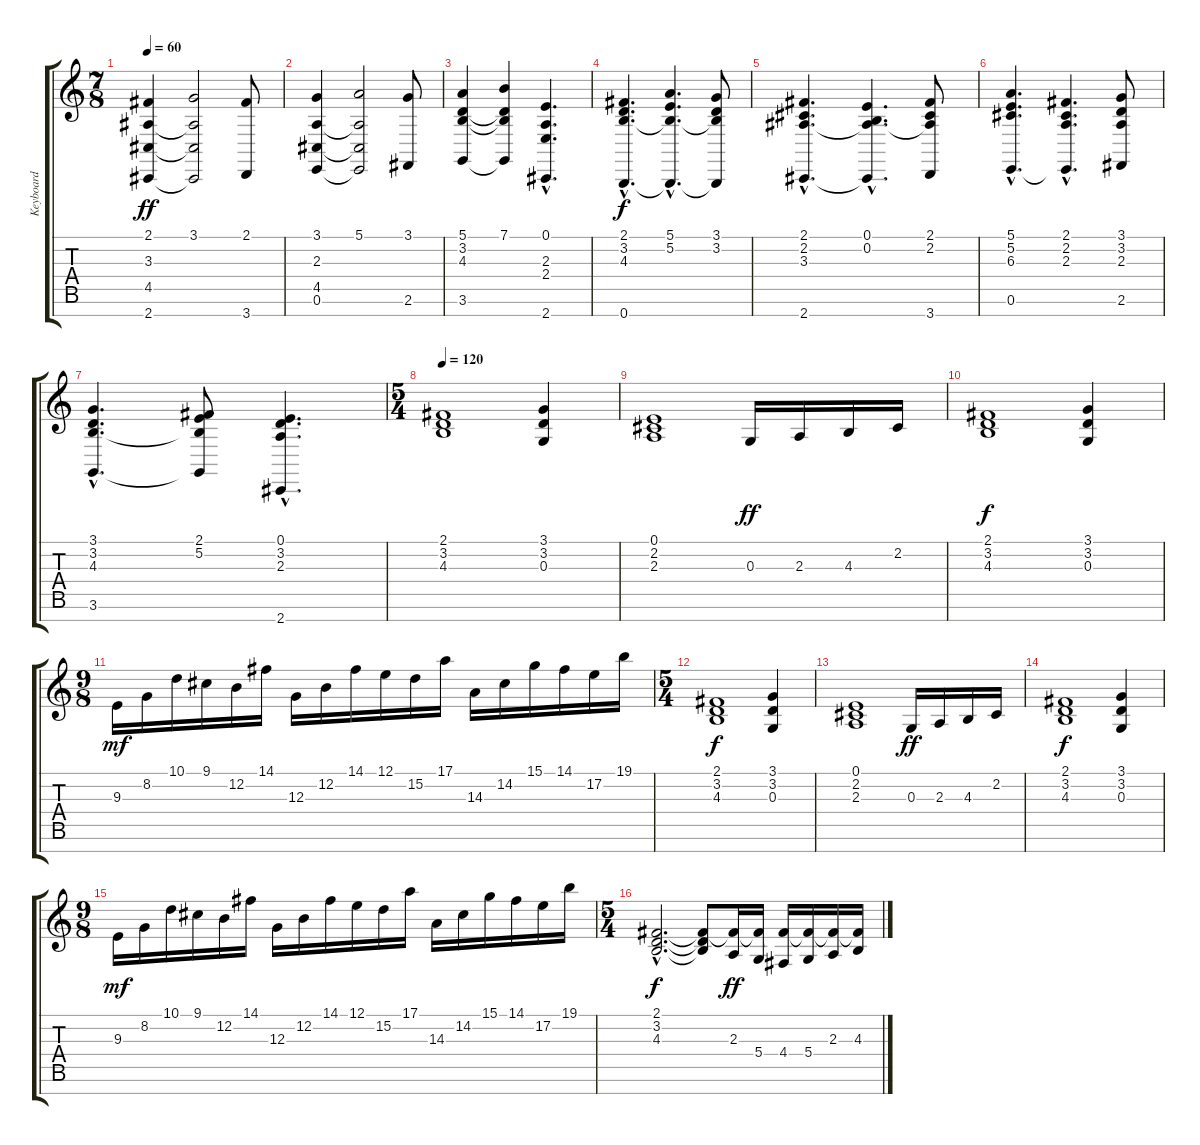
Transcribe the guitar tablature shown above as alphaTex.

\track ("Keyboard" "Keyboard") {instrument stringensemble1}
\staff {score tabs}
\tuning (E4 B3 G3 D3 A2 E2 B1) {hide}
\ts (7 8)
\tempo 60
\clef g2
\ks c
(2.1 3.3 4.5 2.7).4{dy ff} (3.1 3.3{t} 4.5{t} 2.7{t}).2 (2.1 3.7).8 |
(3.1 2.3 4.5 0.6).4 (5.1 2.3{t} 4.5{t} 0.6{t}).2 (3.1 2.6).8 |
(5.1 3.2 4.3 3.6).4 (7.1 3.2{t} 4.3{t} 3.6{t}).4 (0.1{hac} 2.3{hac} 2.4{hac} 2.7{hac}).4{d} |
(2.1{hac} 3.2{hac} 4.3{hac} 0.7{hac}).4{d dy f} (5.1{hac} 5.2{hac} 4.3{hac t} 0.7{hac t}).4{d} (3.1 3.2 4.3{t} 0.7{t}).8 |
(2.1{hac} 2.2{hac} 3.3{hac} 2.7{hac}).4{d} (0.1{hac} 0.2{hac} 3.3{hac t} 2.7{hac t}).4{d} (2.1 2.2 3.3{t} 3.7).8 |
(5.1{hac} 5.2{hac} 6.3{hac} 0.6{hac}).4{d} (2.1{hac} 2.2{hac} 2.3{hac} 0.6{hac t}).4{d} (3.1 3.2 2.3 2.6).8 |
(3.1{hac} 3.2{hac} 4.3{hac} 3.6{hac}).4{d} (2.1 5.2 4.3{t} 3.6{t}).8 (0.1{hac} 3.2{hac} 2.3{hac} 2.7{hac}).4{d} |
\ts (5 4)
\tempo 120
(2.1 3.2 4.3).1{instrument stringensemble1} (3.1 3.2 0.3).4 |
(0.1 2.2 2.3).1 0.3.16{dy ff} 2.3.16 4.3.16 2.2.16 |
(2.1 3.2 4.3).1{dy f} (3.1 3.2 0.3).4 |
\ts (9 8)
9.3.16{dy mf instrument lead2sawtooth} 8.2.16 10.1.16 9.1.16 12.2.16 14.1.16 12.3.16 12.2.16 14.1.16 12.1.16 15.2.16 17.1.16 14.3.16 14.2.16 15.1.16 14.1.16 17.2.16 19.1.16 |
\ts (5 4)
(2.1 3.2 4.3).1{dy f instrument stringensemble1} (3.1 3.2 0.3).4 |
(0.1 2.2 2.3).1 0.3.16{dy ff} 2.3.16 4.3.16 2.2.16 |
(2.1 3.2 4.3).1{dy f} (3.1 3.2 0.3).4 |
\ts (9 8)
9.3.16{dy mf instrument lead2sawtooth} 8.2.16 10.1.16 9.1.16 12.2.16 14.1.16 12.3.16 12.2.16 14.1.16 12.1.16 15.2.16 17.1.16 14.3.16 14.2.16 15.1.16 14.1.16 17.2.16 19.1.16 |
\ts (5 4)
(2.1{hac} 3.2{hac} 4.3{hac}).2{d dy f instrument stringensemble1} (2.1{t} 3.2{t} 4.3{t}).8 (2.1{t} 2.3).16{dy ff} (2.1{t} 5.4).16 (2.1{t} 4.4).16 (2.1{t} 5.4).16 (2.1{t} 2.3).16 (2.1{t} 4.3).16
